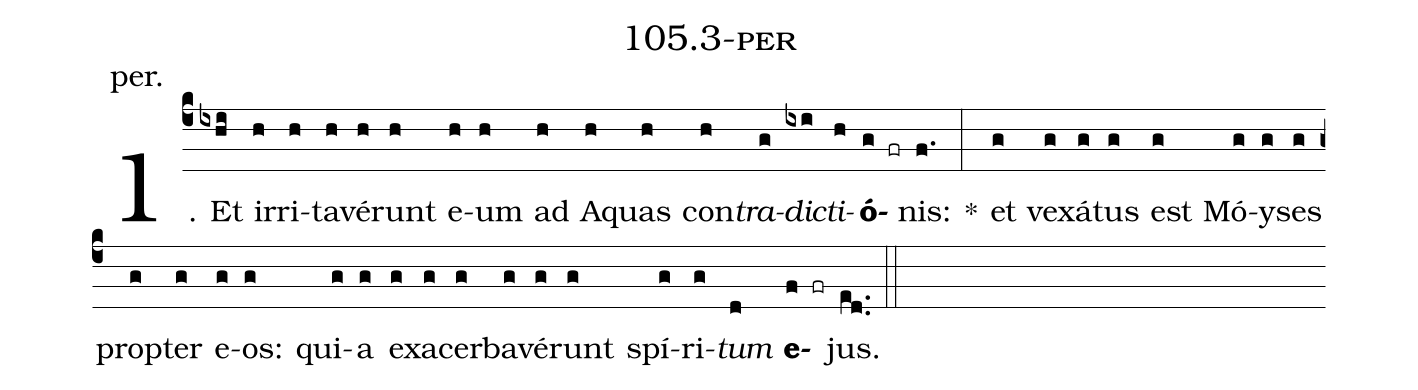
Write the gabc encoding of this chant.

name: 105.3-per;
annotation: per.;
%%
(c4)1. Et(ixhi) ir(h)ri(h)ta(h)vé(h)runt(h) e(h)um(h) ad(h) A(h)quas(h) con(h)<i>tra</i>(g)<i>dic</i>(ixi)<i>ti</i>(h)<b>ó</b>(g fr)nis:(f.) *(:) et(g) ve(g)xá(g)tus(g) est(g) Mó(g)y(g)ses(g) prop(g)ter(g) e(g)os:(g) qui(g)a(g) ex(g)a(g)cer(g)ba(g)vé(g)runt(g) spí(g)ri(g)<i>tum</i>(d) <b>e</b>(f fr)jus.(ed..) (::)


%E(g) u(g) o(g) u(d) a(f) e.(ed..) (::)
